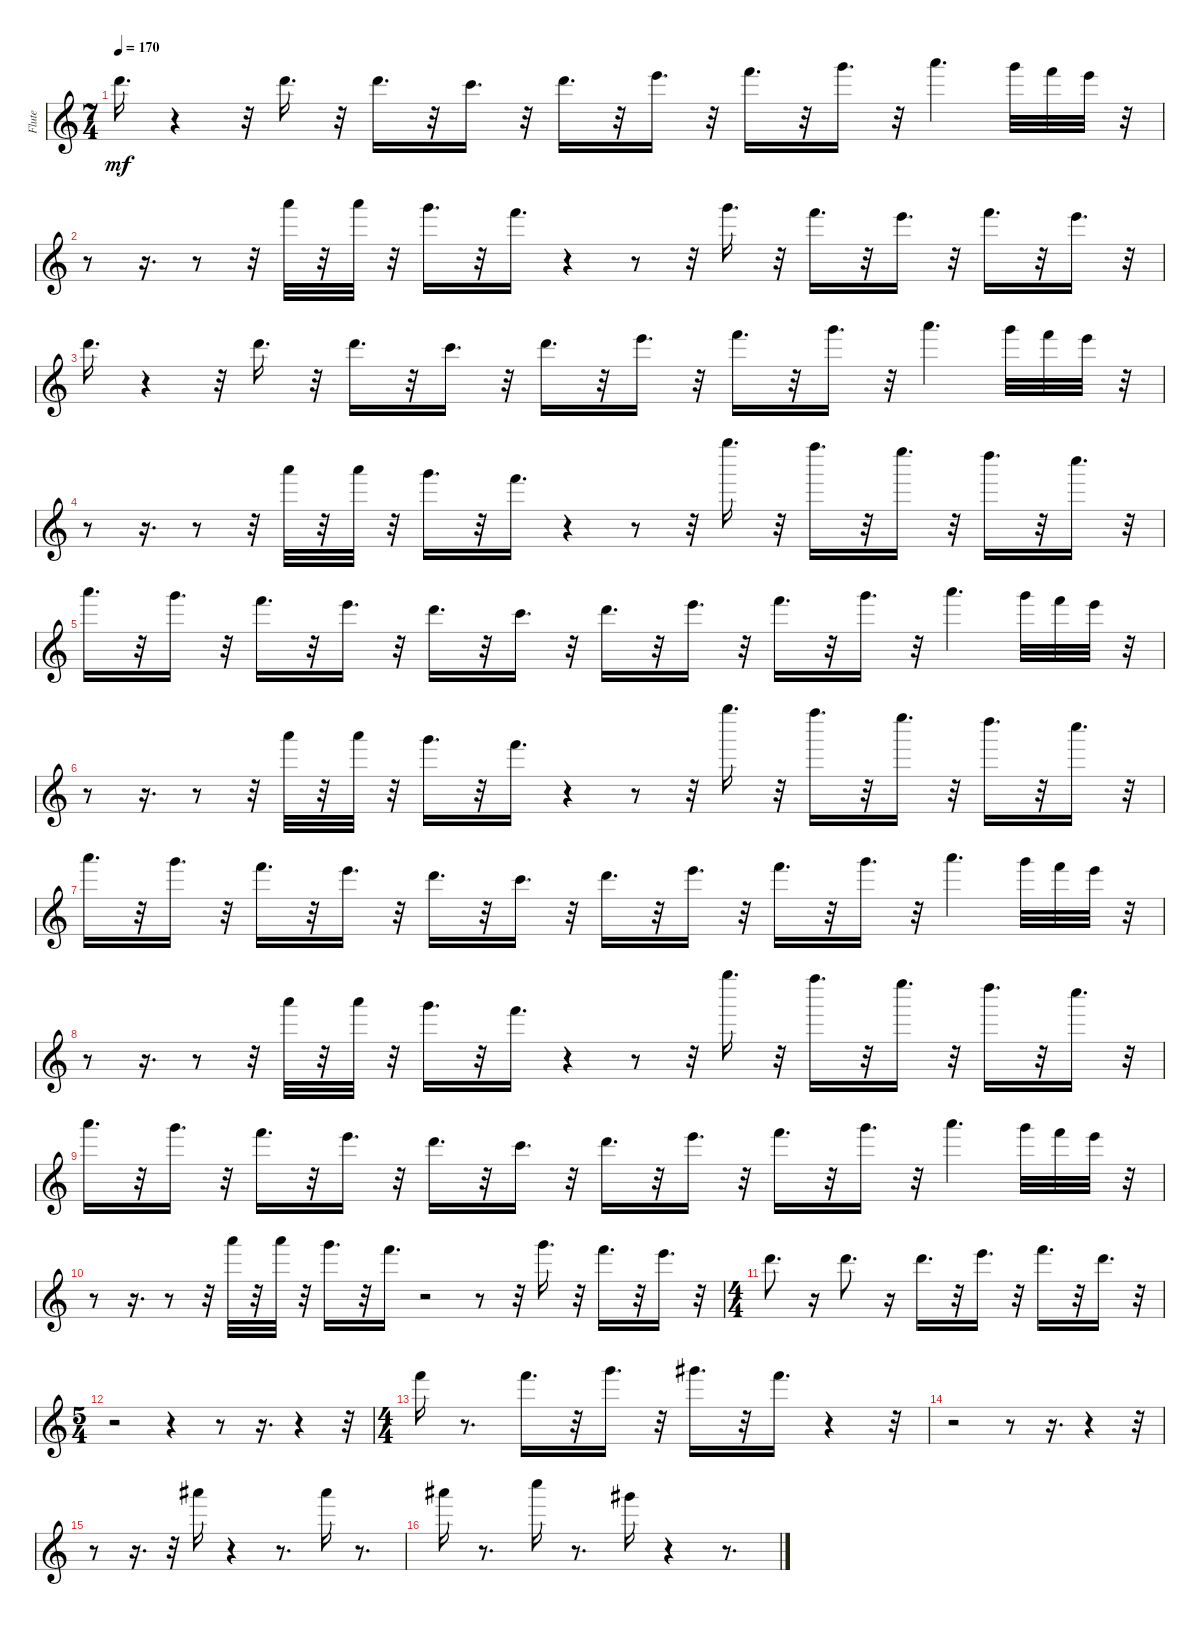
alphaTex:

\track ("Flute" "Flute") {instrument acousticguitarsteel}
\staff {score}
\tuning (E4 B3 G3 D3 A2 E2 B1) {hide}
\ts (7 4)
\tempo 170
\clef g2
\ks c
10.1.16{d dy mf} r.4 r.32 10.1.16{d} r.32 10.1.16{d} r.32 8.1.16{d} r.32 10.1.16{d} r.32 12.1.16{d} r.32 13.1.16{d} r.32 15.1.16{d} r.32 17.1.4{d} 15.1.32 13.1.32 12.1.32 r.32 |
r.8 r.16{d} r.8 r.32 17.1.32 r.32 17.1.32 r.32 15.1.16{d} r.32 13.1.16{d} r.4 r.8 r.32 15.1.16{d} r.32 13.1.16{d} r.32 12.1.16{d} r.32 13.1.16{d} r.32 12.1.16{d} r.32 |
10.1.16{d} r.4 r.32 10.1.16{d} r.32 10.1.16{d} r.32 8.1.16{d} r.32 10.1.16{d} r.32 12.1.16{d} r.32 13.1.16{d} r.32 15.1.16{d} r.32 17.1.4{d} 15.1.32 13.1.32 12.1.32 r.32 |
r.8 r.16{d} r.8 r.32 17.1.32 r.32 17.1.32 r.32 15.1.16{d} r.32 13.1.16{d} r.4 r.8 r.32 27.1.16{d} r.32 25.1.16{d} r.32 24.1.16{d} r.32 22.1.16{d} r.32 20.1.16{d} r.32 |
17.1.16{d} r.32 15.1.16{d} r.32 13.1.16{d} r.32 12.1.16{d} r.32 10.1.16{d} r.32 8.1.16{d} r.32 10.1.16{d} r.32 12.1.16{d} r.32 13.1.16{d} r.32 15.1.16{d} r.32 17.1.4{d} 15.1.32 13.1.32 12.1.32 r.32 |
r.8 r.16{d} r.8 r.32 17.1.32 r.32 17.1.32 r.32 15.1.16{d} r.32 13.1.16{d} r.4 r.8 r.32 27.1.16{d} r.32 25.1.16{d} r.32 24.1.16{d} r.32 22.1.16{d} r.32 20.1.16{d} r.32 |
17.1.16{d} r.32 15.1.16{d} r.32 13.1.16{d} r.32 12.1.16{d} r.32 10.1.16{d} r.32 8.1.16{d} r.32 10.1.16{d} r.32 12.1.16{d} r.32 13.1.16{d} r.32 15.1.16{d} r.32 17.1.4{d} 15.1.32 13.1.32 12.1.32 r.32 |
r.8 r.16{d} r.8 r.32 17.1.32 r.32 17.1.32 r.32 15.1.16{d} r.32 13.1.16{d} r.4 r.8 r.32 27.1.16{d} r.32 25.1.16{d} r.32 24.1.16{d} r.32 22.1.16{d} r.32 20.1.16{d} r.32 |
17.1.16{d} r.32 15.1.16{d} r.32 13.1.16{d} r.32 12.1.16{d} r.32 10.1.16{d} r.32 8.1.16{d} r.32 10.1.16{d} r.32 12.1.16{d} r.32 13.1.16{d} r.32 15.1.16{d} r.32 17.1.4{d} 15.1.32 13.1.32 12.1.32 r.32 |
r.8 r.16{d} r.8 r.32 17.1.32 r.32 17.1.32 r.32 15.1.16{d} r.32 13.1.16{d} r.2 r.8 r.32 15.1.16{d} r.32 13.1.16{d} r.32 12.1.16{d} r.32 |
\ts (4 4)
10.1.8{d} r.16 10.1.8{d} r.16 10.1.16{d} r.32 12.1.16{d} r.32 13.1.16{d} r.32 10.1.16{d} r.32 |
\ts (5 4)
r.2 r.4 r.8 r.16{d} r.4 r.32 |
\ts (4 4)
13.1.16 r.8{d} 13.1.16{d} r.32 15.1.16{d} r.32 16.1.16{d} r.32 13.1.16{d} r.4 r.32 |
r.2 r.8 r.16{d} r.4 r.32 |
r.8 r.16{d} r.32 18.1.16 r.4 r.8{d} 18.1.16 r.8{d} |
18.1.16 r.8{d} 20.1.16 r.8{d} 16.1.16 r.4 r.8{d}
